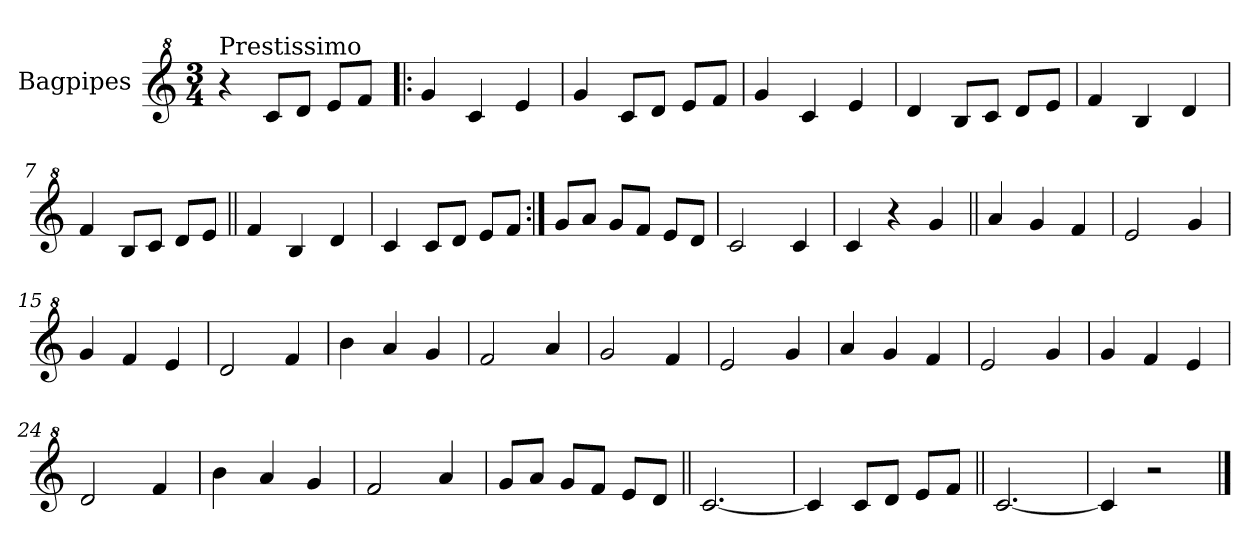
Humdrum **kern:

**kern
*part1
*staff1
*I"Bagpipes
*I'Bag
*clefG^2
*k[]
*C:
*M3/4
=1
!LO:TX:a:t=Prestissimo
4r
8cc/L
8dd/J
8ee/L
8ff/J
=2!|:
4gg/
4cc/
4ee/
=3
4gg/
8cc/L
8dd/J
8ee/L
8ff/J
=4
4gg/
4cc/
4ee/
=5
4dd/
8b/L
8cc/J
8dd/L
8ee/J
=6
4ff/
4b/
4dd/
=7
4ff/
8b/L
8cc/J
8dd/L
8ee/J
=8||
4ff/
4b/
4dd/
!!LO:LB:g=z
=9
4cc/
8cc/L
8dd/J
8ee/L
8ff/J
=10:|!
8gg/L
8aa/J
8gg/L
8ff/J
8ee/L
8dd/J
=11
2cc/
4cc/
=12
4cc/
4r
4gg/
=13||
4aa/
4gg/
4ff/
=14
2ee/
4gg/
=15
4gg/
4ff/
4ee/
=16
2dd/
4ff/
=17
4bb\
4aa/
4gg/
=18
2ff/
4aa/
=19
2gg/
4ff/
!!LO:LB:g=z
=20
2ee/
4gg/
=21
4aa/
4gg/
4ff/
=22
2ee/
4gg/
=23
4gg/
4ff/
4ee/
=24
2dd/
4ff/
=25
4bb\
4aa/
4gg/
=26
2ff/
4aa/
=27
8gg/L
8aa/J
8gg/L
8ff/J
8ee/L
8dd/J
=28||
[2.cc/
=29
4cc/]
8cc/L
8dd/J
8ee/L
8ff/J
=30||
[2.cc/
=31
4cc/]
2r
==
*-
